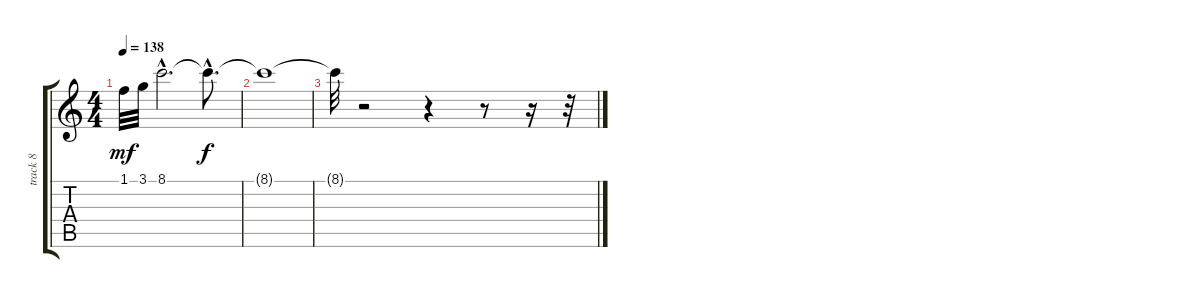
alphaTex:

\track ("track 8 " "track 8 ") {instrument overdrivenguitar}
\staff {score tabs}
\tuning (E4 B3 G3 D3 A2 E2) {hide}
\ts (4 4)
\tempo 138
\clef g2
\ks c
1.1.32{dy mf} 3.1.32 8.1{hac}.2{d} 8.1{hac t}.8{d dy f} |
8.1{t}.1 |
8.1{t}.32 r.2 r.4 r.8 r.16 r.32
